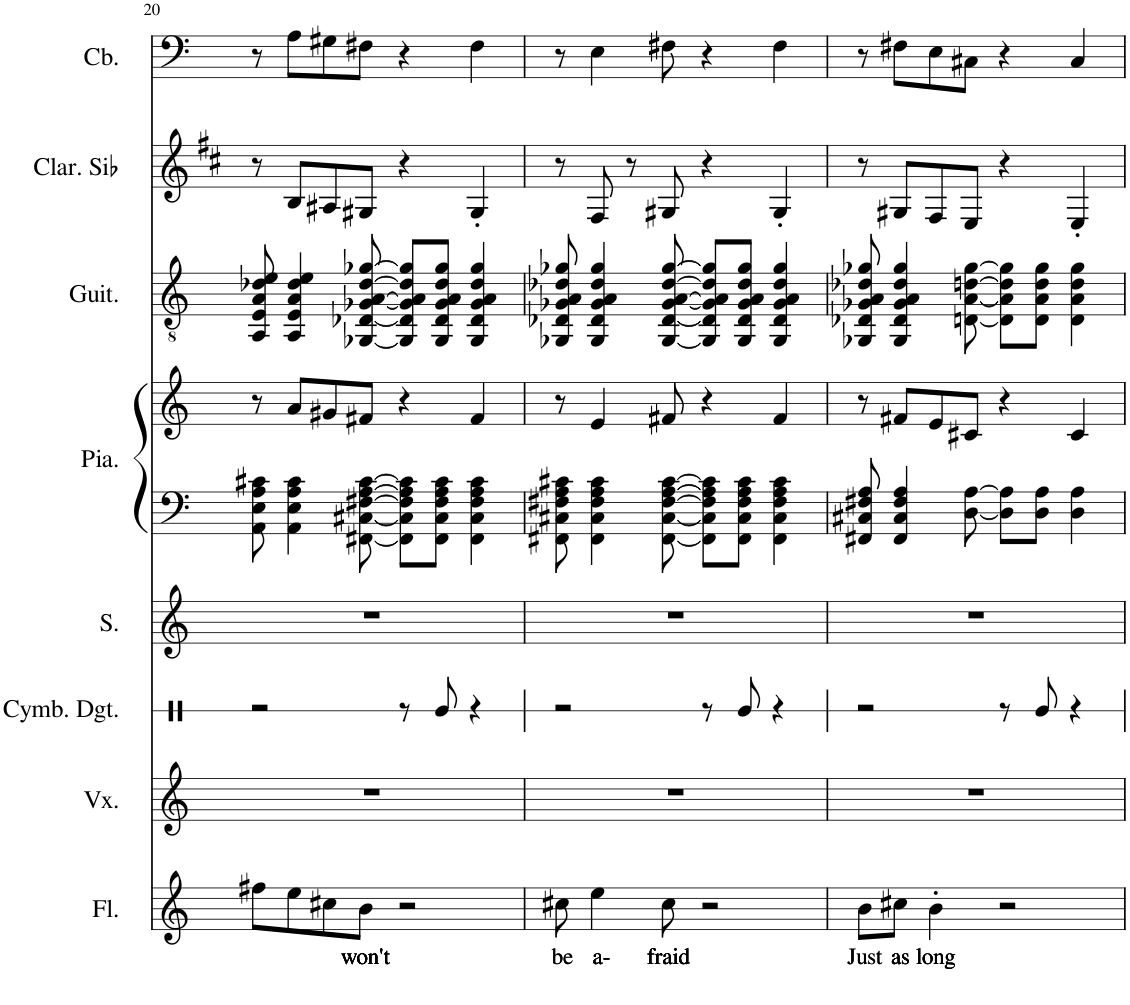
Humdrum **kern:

**kern	**text	**kern	**kern	**kern	**kern	**kern	**kern	**kern	**kern
*part8	*part8	*part7	*part6	*part5	*part4	*part4	*part3	*part2	*part1
*staff9	*staff9	*staff8	*staff7	*staff6	*staff5	*staff4	*staff3	*staff2	*staff1
*I"Flûte	*	*I"Voix, Voice Ohh	*I"Cymbales à doigts, Percusión	*I"Soprano, Voice Ahh	*I"Piano	*	*I"Guitare classique	*I"Clarinette en Sib	*I"Contrebasse
*I'Fl.	*	*I'Vx.	*I'Cymb. Dgt.	*I'S.	*I'Pia.	*	*I'Guit.	*I'Clar. Sib	*I'Cb.
!!LO:PB:g=z
*clefG2	*	*clefG2	*clefX	*clefG2	*clefF4	*clefG2	*clefGv2	*clefG2	*clefF4
*	*	*	*	*	*	*	*	*Trd1c2	*Trd7c12
*k[]	*	*k[]	*k[]	*k[]	*k[]	*k[]	*k[]	*k[f#c#]	*k[]
*M4/4	*	*M4/4	*M4/4	*M4/4	*M4/4	*M4/4	*M4/4	*M4/4	*M4/4
=20	=20	=20	=20	=20	=20	=20	=20	=20	=20
8ff#X\L	.	1r	2r	1r	8AA\ 8E\ 8A\ 8c#X\	8r	8AA/ 8E/ 8A/ 8d-X/ 8e/	8r	8r
8ee\	.	.	.	.	4AA\ 4E\ 4A\ 4c#\	8a/L	4AA/ 4E/ 4A/ 4d-/ 4e/	8B/L	8A\L
8cc#X\	.	.	.	.	.	8g#X/	.	8A#X/	8G#X\
!	!LO:LY:b	!	!	!	!	!	!	!	!
8b\J	won't	.	.	.	[8FF#X\ [8C#X\ [8F#X\ [8A\ [8c#\	8f#X/J	[8GG-X/ [8D-X/ [8G-X/ [8A/ [8d-/ [8g-X/	8G#X/J	8F#X\J
2r	.	.	8r	.	8FF#\] 8C#\] 8F#\] 8A\] 8c#\]L	4r	8GG-/] 8D-/] 8G-/] 8A/] 8d-/] 8g-/]L	4r	4r
.	.	.	8Re/	.	8FF#\ 8C#\ 8F#\ 8A\ 8c#\J	.	8GG-/ 8D-/ 8G-/ 8A/ 8d-/ 8g-/J	.	.
.	.	.	4r	.	4FF#\ 4C#\ 4F#\ 4A\ 4c#\	4f#/	4GG-/ 4D-/ 4G-/ 4A/ 4d-/ 4g-/	4G#'/	4F#\
=21	=21	=21	=21	=21	=21	=21	=21	=21	=21
!	!LO:LY:b	!	!	!	!	!	!	!	!
8cc#X\	be	1r	2r	1r	8FF#X\ 8C#X\ 8F#X\ 8A\ 8c#X\	8r	8GG-X/ 8D-X/ 8G-X/ 8A/ 8d-X/ 8g-X/	8r	8r
!	!LO:LY:b	!	!	!	!	!	!	!	!
4ee\	a-	.	.	.	4FF#\ 4C#\ 4F#\ 4A\ 4c#\	4e/	4GG-/ 4D-/ 4G-/ 4A/ 4d-/ 4g-/	8F#/	4E\
.	.	.	.	.	.	.	.	8r	.
!	!LO:LY:b	!	!	!	!	!	!	!	!
8cc#\	fraid	.	.	.	[8FF#\ [8C#\ [8F#\ [8A\ [8c#\	8f#X/	[8GG-/ [8D-/ [8G-/ [8A/ [8d-/ [8g-/	8G#X/	8F#X\
2r	.	.	8r	.	8FF#\] 8C#\] 8F#\] 8A\] 8c#\]L	4r	8GG-/] 8D-/] 8G-/] 8A/] 8d-/] 8g-/]L	4r	4r
.	.	.	8Re/	.	8FF#\ 8C#\ 8F#\ 8A\ 8c#\J	.	8GG-/ 8D-/ 8G-/ 8A/ 8d-/ 8g-/J	.	.
.	.	.	4r	.	4FF#\ 4C#\ 4F#\ 4A\ 4c#\	4f#/	4GG-/ 4D-/ 4G-/ 4A/ 4d-/ 4g-/	4G#'/	4F#\
=22	=22	=22	=22	=22	=22	=22	=22	=22	=22
!	!LO:LY:b	!	!	!	!	!	!	!	!
8b\L	Just	1r	2r	1r	8FF#X/ 8C#X/ 8F#X/ 8A/	8r	8GG-X/ 8D-X/ 8G-X/ 8A/ 8d-X/ 8g-X/	8r	8r
!	!LO:LY:b	!	!	!	!	!	!	!	!
8cc#X\J	as	.	.	.	4FF#/ 4C#/ 4F#/ 4A/	8f#X/L	4GG-/ 4D-/ 4G-/ 4A/ 4d-/ 4g-/	8G#X/L	8F#X\L
!	!LO:LY:b	!	!	!	!	!	!	!	!
4b'\	long	.	.	.	.	8e/	.	8F#/	8E\
.	.	.	.	.	[8D\ [8A\	8c#X/J	[8Dn\ [8A\ [8dn\ [8g-\	8E/J	8C#X\J
2r	.	.	8r	.	8D\] 8A\]L	4r	8D\] 8A\] 8d\] 8g-\]L	4r	4r
.	.	.	8Re/	.	8D\ 8A\J	.	8D\ 8A\ 8d\ 8g-\J	.	.
.	.	.	4r	.	4D\ 4A\	4c#/	4D\ 4A\ 4d\ 4g-\	4E'/	4C#/
=	=	=	=	=	=	=	=	=	=
*-	*-	*-	*-	*-	*-	*-	*-	*-	*-
